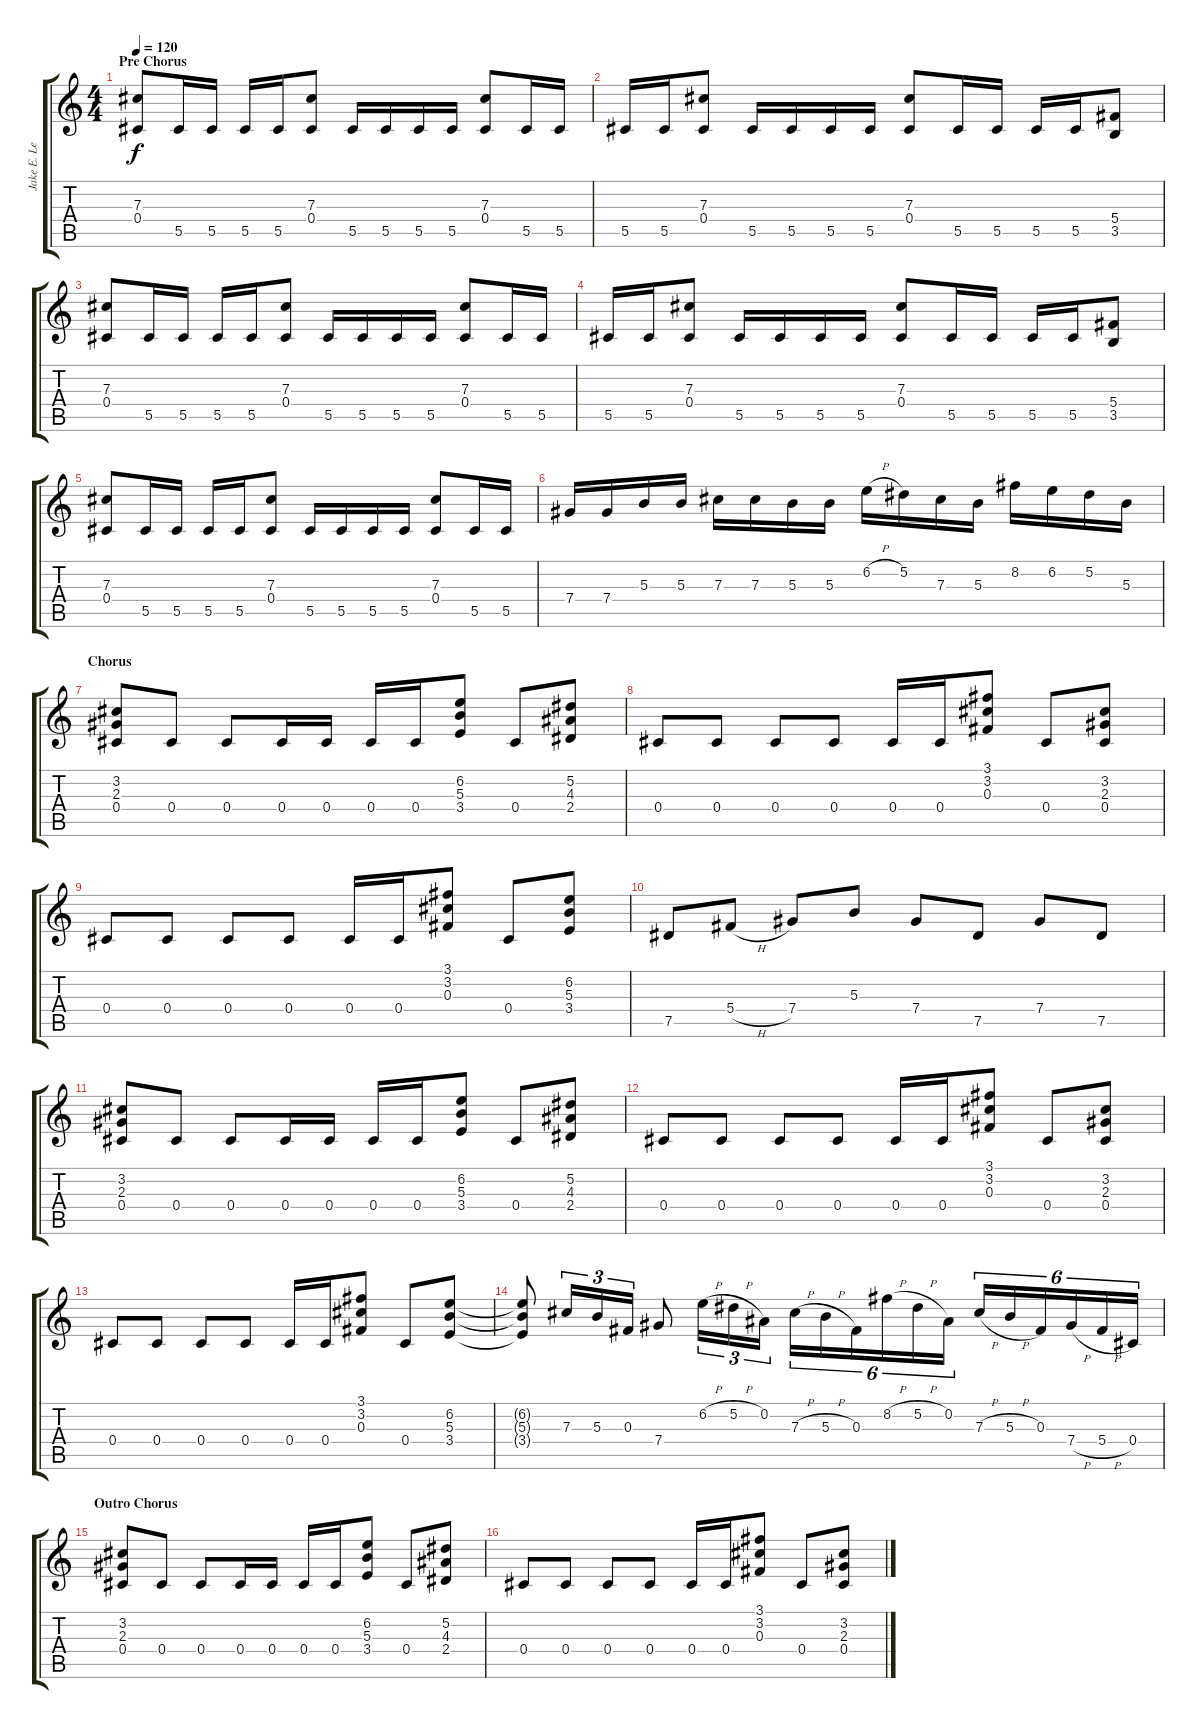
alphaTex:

\track ("Jake E. Lee (Guitar fills)" "Jake E. Le") {instrument distortionguitar}
\staff {score tabs}
\tuning (Eb4 Bb3 Gb3 Db3 Ab2 Eb2) {hide}
\ts (4 4)
\section ("" "Pre Chorus")
\tempo 120
\clef g2
\ks c
(7.3 0.4).8{dy f} 5.5.16 5.5.16 5.5.16 5.5.16 (7.3 0.4).8 5.5.16 5.5.16 5.5.16 5.5.16 (7.3 0.4).8 5.5.16 5.5.16 |
5.5.16 5.5.16 (7.3 0.4).8 5.5.16 5.5.16 5.5.16 5.5.16 (7.3 0.4).8 5.5.16 5.5.16 5.5.16 5.5.16 (5.4 3.5).8 |
(7.3 0.4).8 5.5.16 5.5.16 5.5.16 5.5.16 (7.3 0.4).8 5.5.16 5.5.16 5.5.16 5.5.16 (7.3 0.4).8 5.5.16 5.5.16 |
5.5.16 5.5.16 (7.3 0.4).8 5.5.16 5.5.16 5.5.16 5.5.16 (7.3 0.4).8 5.5.16 5.5.16 5.5.16 5.5.16 (5.4 3.5).8 |
(7.3 0.4).8 5.5.16 5.5.16 5.5.16 5.5.16 (7.3 0.4).8 5.5.16 5.5.16 5.5.16 5.5.16 (7.3 0.4).8 5.5.16 5.5.16 |
7.4.16 7.4.16 5.3.16 5.3.16 7.3.16 7.3.16 5.3.16 5.3.16 6.2{h}.16 5.2.16 7.3.16 5.3.16 8.2.16 6.2.16 5.2.16 5.3.16 |
\section ("" "Chorus")
(3.2 2.3 0.4).8 0.4.8 0.4.8 0.4.16 0.4.16 0.4.16 0.4.16 (6.2 5.3 3.4).8 0.4.8 (5.2 4.3 2.4).8 |
0.4.8 0.4.8 0.4.8 0.4.8 0.4.16 0.4.16 (3.1 3.2 0.3).8 0.4.8 (3.2 2.3 0.4).8 |
0.4.8 0.4.8 0.4.8 0.4.8 0.4.16 0.4.16 (3.1 3.2 0.3).8 0.4.8 (6.2 5.3 3.4).8 |
7.5.8 5.4{h}.8 7.4.8 5.3.8 7.4.8 7.5.8 7.4.8 7.5.8 |
(3.2 2.3 0.4).8 0.4.8 0.4.8 0.4.16 0.4.16 0.4.16 0.4.16 (6.2 5.3 3.4).8 0.4.8 (5.2 4.3 2.4).8 |
0.4.8 0.4.8 0.4.8 0.4.8 0.4.16 0.4.16 (3.1 3.2 0.3).8 0.4.8 (3.2 2.3 0.4).8 |
0.4.8 0.4.8 0.4.8 0.4.8 0.4.16 0.4.16 (3.1 3.2 0.3).8 0.4.8 (6.2 5.3 3.4).8 |
(6.2{t} 5.3{t} 3.4{t}).8 7.3.16{tu (3 2) volume 16} 5.3.16{tu (3 2)} 0.3.16{tu (3 2)} 7.4.8 6.2{h}.16{tu (3 2)} 5.2{h}.16{tu (3 2)} 0.2.16{tu (3 2)} 7.3{h}.16{tu (6 4)} 5.3{h}.16{tu (6 4)} 0.3.16{tu (6 4)} 8.2{h}.16{tu (6 4)} 5.2{h}.16{tu (6 4)} 0.2.16{tu (6 4)} 7.3{h}.16{tu (6 4)} 5.3{h}.16{tu (6 4)} 0.3.16{tu (6 4)} 7.4{h}.16{tu (6 4)} 5.4{h}.16{tu (6 4)} 0.4.16{tu (6 4)} |
\section ("" "Outro Chorus")
(3.2 2.3 0.4).8 0.4.8 0.4.8 0.4.16 0.4.16 0.4.16 0.4.16 (6.2 5.3 3.4).8 0.4.8 (5.2 4.3 2.4).8 |
0.4.8 0.4.8 0.4.8 0.4.8 0.4.16 0.4.16 (3.1 3.2 0.3).8 0.4.8 (3.2 2.3 0.4).8
